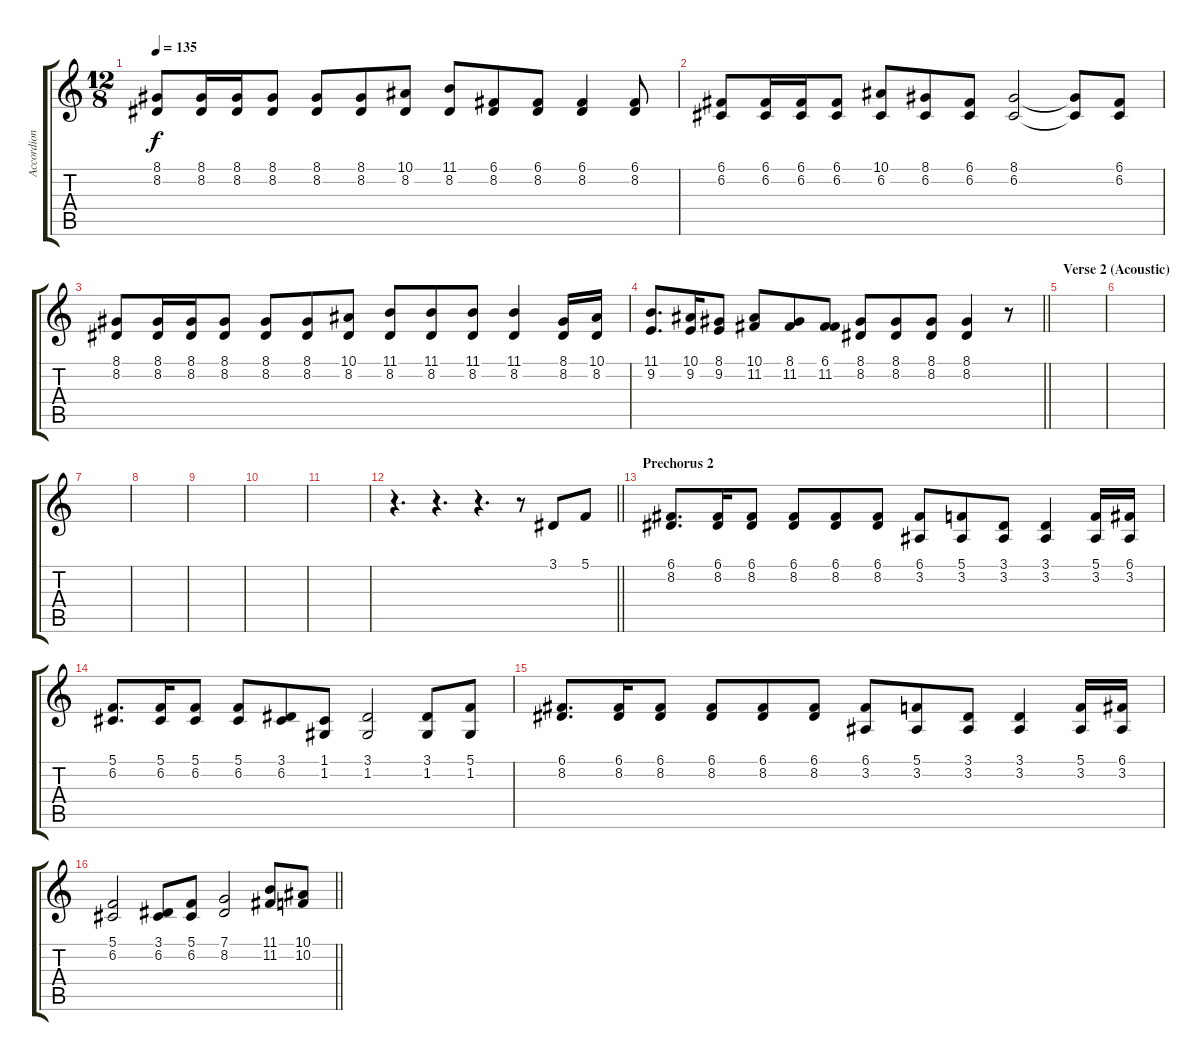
\track ("Accordion" "Accordion") {instrument accordion}
\staff {score tabs}
\tuning (C4 G3 Eb3 Bb2 F2 C2) {hide}
\ts (12 8)
\tempo 135
\clef g2
\ks c
(8.1 8.2).8{dy f} (8.1 8.2).16 (8.1 8.2).16 (8.1 8.2).8 (8.1 8.2).8 (8.1 8.2).8 (10.1 8.2).8 (11.1 8.2).8 (6.1 8.2).8 (6.1 8.2).8 (6.1 8.2).4 (6.1 8.2).8 |
(6.1 6.2).8 (6.1 6.2).16 (6.1 6.2).16 (6.1 6.2).8 (10.1 6.2).8 (8.1 6.2).8 (6.1 6.2).8 (8.1 6.2).2 (8.1{t} 6.2{t}).8 (6.1 6.2).8 |
(8.1 8.2).8 (8.1 8.2).16 (8.1 8.2).16 (8.1 8.2).8 (8.1 8.2).8 (8.1 8.2).8 (10.1 8.2).8 (11.1 8.2).8 (11.1 8.2).8 (11.1 8.2).8 (11.1 8.2).4 (8.1 8.2).16 (10.1 8.2).16 |
\barLineRight lightlight
(11.1 9.2).8{d} (10.1 9.2).16 (8.1 9.2).8 (10.1 11.2).8 (8.1 11.2).8 (6.1 11.2).8 (8.1 8.2).8 (8.1 8.2).8 (8.1 8.2).8 (8.1 8.2).4 r.8 |
\section ("" "Verse 2 (Acoustic)")
|
|
|
|
|
|
|
\barLineRight lightlight
r.4{d} r.4{d} r.4{d} r.8 3.1.8 5.1.8 |
\section ("" "Prechorus 2")
(6.1 8.2).8{d} (6.1 8.2).16 (6.1 8.2).8 (6.1 8.2).8 (6.1 8.2).8 (6.1 8.2).8 (6.1 3.2).8 (5.1 3.2).8 (3.1 3.2).8 (3.1 3.2).4 (5.1 3.2).16 (6.1 3.2).16 |
(5.1 6.2).8{d} (5.1 6.2).16 (5.1 6.2).8 (5.1 6.2).8 (3.1 6.2).8 (1.1 1.2).8 (3.1 1.2).2 (3.1 1.2).8 (5.1 1.2).8 |
(6.1 8.2).8{d} (6.1 8.2).16 (6.1 8.2).8 (6.1 8.2).8 (6.1 8.2).8 (6.1 8.2).8 (6.1 3.2).8 (5.1 3.2).8 (3.1 3.2).8 (3.1 3.2).4 (5.1 3.2).16 (6.1 3.2).16 |
\barLineRight lightlight
(5.1 6.2).2 (3.1 6.2).8 (5.1 6.2).8 (7.1 8.2).2 (11.1 11.2).8 (10.1 10.2).8
